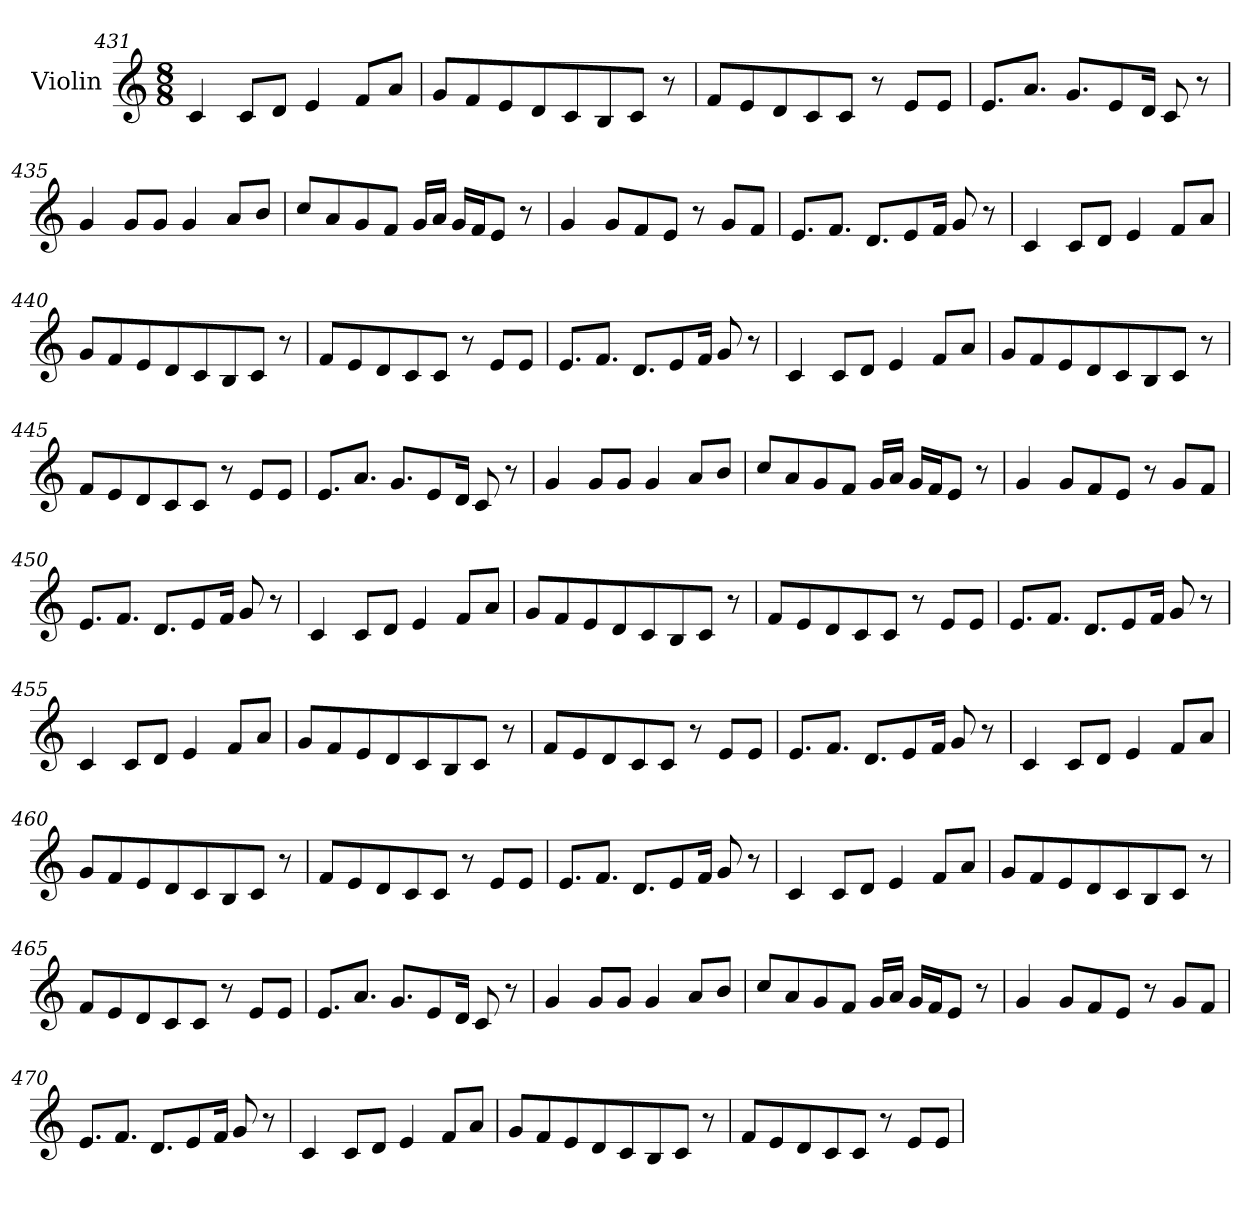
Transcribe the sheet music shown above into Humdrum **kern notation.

**kern
*part1
*staff1
*I"Violin
*clefG2
*k[]
*C:
*M8/8
=431
4c/
8c/L
8d/J
4e/
8f/L
8a/J
!!LO:PB:g=z
=432
8g/L
8f/
8e/
8d/
8c/
8B/
8c/J
8r
!!LO:PB:g=z
=433
8f/L
8e/
8d/
8c/
8c/J
8r
8e/L
8e/J
=434
8.e/L
8.a/J
8.g/L
8e/
16d/Jk
8c/
8r
=435
4g/
8g/L
8g/J
4g/
8a/L
8b/J
!!LO:PB:g=z
=436
8cc/L
8a/
8g/
8f/J
16g/LL
16a/JJ
16g/LL
16f/J
8e/J
8r
!!LO:PB:g=z
=437
4g/
8g/L
8f/
8e/J
8r
8g/L
8f/J
=438
8.e/L
8.f/J
8.d/L
8e/
16f/Jk
8g/
8r
=439
4c/
8c/L
8d/J
4e/
8f/L
8a/J
!!LO:PB:g=z
=440
8g/L
8f/
8e/
8d/
8c/
8B/
8c/J
8r
!!LO:PB:g=z
=441
8f/L
8e/
8d/
8c/
8c/J
8r
8e/L
8e/J
=442
8.e/L
8.f/J
8.d/L
8e/
16f/Jk
8g/
8r
=443
4c/
8c/L
8d/J
4e/
8f/L
8a/J
!!LO:PB:g=z
=444
8g/L
8f/
8e/
8d/
8c/
8B/
8c/J
8r
!!LO:PB:g=z
=445
8f/L
8e/
8d/
8c/
8c/J
8r
8e/L
8e/J
=446
8.e/L
8.a/J
8.g/L
8e/
16d/Jk
8c/
8r
=447
4g/
8g/L
8g/J
4g/
8a/L
8b/J
!!LO:PB:g=z
=448
8cc/L
8a/
8g/
8f/J
16g/LL
16a/JJ
16g/LL
16f/J
8e/J
8r
!!LO:PB:g=z
=449
4g/
8g/L
8f/
8e/J
8r
8g/L
8f/J
=450
8.e/L
8.f/J
8.d/L
8e/
16f/Jk
8g/
8r
=451
4c/
8c/L
8d/J
4e/
8f/L
8a/J
!!LO:PB:g=z
=452
8g/L
8f/
8e/
8d/
8c/
8B/
8c/J
8r
!!LO:PB:g=z
=453
8f/L
8e/
8d/
8c/
8c/J
8r
8e/L
8e/J
=454
8.e/L
8.f/J
8.d/L
8e/
16f/Jk
8g/
8r
=455
4c/
8c/L
8d/J
4e/
8f/L
8a/J
=456
8g/L
8f/
8e/
8d/
8c/
8B/
8c/J
8r
!!LO:PB:g=z
=457
8f/L
8e/
8d/
8c/
8c/J
8r
8e/L
8e/J
=458
8.e/L
8.f/J
8.d/L
8e/
16f/Jk
8g/
8r
=459
4c/
8c/L
8d/J
4e/
8f/L
8a/J
!!LO:PB:g=z
=460
8g/L
8f/
8e/
8d/
8c/
8B/
8c/J
8r
!!LO:PB:g=z
=461
8f/L
8e/
8d/
8c/
8c/J
8r
8e/L
8e/J
=462
8.e/L
8.f/J
8.d/L
8e/
16f/Jk
8g/
8r
=463
4c/
8c/L
8d/J
4e/
8f/L
8a/J
!!LO:PB:g=z
=464
8g/L
8f/
8e/
8d/
8c/
8B/
8c/J
8r
!!LO:PB:g=z
=465
8f/L
8e/
8d/
8c/
8c/J
8r
8e/L
8e/J
=466
8.e/L
8.a/J
8.g/L
8e/
16d/Jk
8c/
8r
=467
4g/
8g/L
8g/J
4g/
8a/L
8b/J
!!LO:PB:g=z
=468
8cc/L
8a/
8g/
8f/J
16g/LL
16a/JJ
16g/LL
16f/J
8e/J
8r
!!LO:PB:g=z
=469
4g/
8g/L
8f/
8e/J
8r
8g/L
8f/J
=470
8.e/L
8.f/J
8.d/L
8e/
16f/Jk
8g/
8r
=471
4c/
8c/L
8d/J
4e/
8f/L
8a/J
!!LO:PB:g=z
=472
8g/L
8f/
8e/
8d/
8c/
8B/
8c/J
8r
!!LO:PB:g=z
=473
8f/L
8e/
8d/
8c/
8c/J
8r
8e/L
8e/J
=
*-
